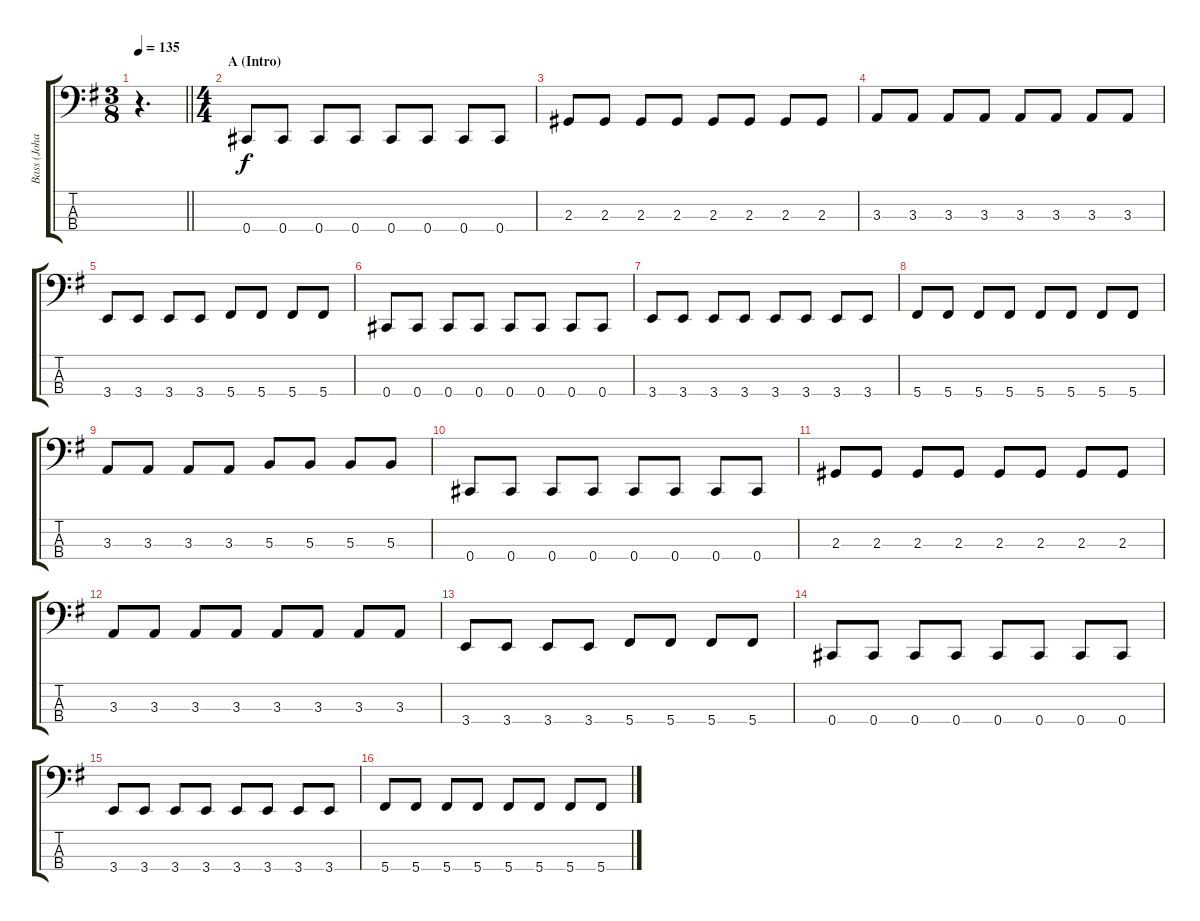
\track ("Bass (Johan Niemann)" "Bass (Joha") {instrument electricbassfinger}
\staff {score tabs}
\tuning (E2 B1 Gb1 Db1) {hide}
\ts (3 8)
\tempo 135
\clef f4
\barLineRight lightlight
\ks eminor
r.4{d dy f instrument electricbassfinger} |
\ts (4 4)
\section ("" "A (Intro)")
0.4.8 0.4.8 0.4.8 0.4.8 0.4.8 0.4.8 0.4.8 0.4.8 |
2.3.8 2.3.8 2.3.8 2.3.8 2.3.8 2.3.8 2.3.8 2.3.8 |
3.3.8 3.3.8 3.3.8 3.3.8 3.3.8 3.3.8 3.3.8 3.3.8 |
3.4.8 3.4.8 3.4.8 3.4.8 5.4.8 5.4.8 5.4.8 5.4.8 |
0.4.8 0.4.8 0.4.8 0.4.8 0.4.8 0.4.8 0.4.8 0.4.8 |
3.4.8 3.4.8 3.4.8 3.4.8 3.4.8 3.4.8 3.4.8 3.4.8 |
5.4.8 5.4.8 5.4.8 5.4.8 5.4.8 5.4.8 5.4.8 5.4.8 |
3.3.8 3.3.8 3.3.8 3.3.8 5.3.8 5.3.8 5.3.8 5.3.8 |
0.4.8 0.4.8 0.4.8 0.4.8 0.4.8 0.4.8 0.4.8 0.4.8 |
2.3.8 2.3.8 2.3.8 2.3.8 2.3.8 2.3.8 2.3.8 2.3.8 |
3.3.8 3.3.8 3.3.8 3.3.8 3.3.8 3.3.8 3.3.8 3.3.8 |
3.4.8 3.4.8 3.4.8 3.4.8 5.4.8 5.4.8 5.4.8 5.4.8 |
0.4.8 0.4.8 0.4.8 0.4.8 0.4.8 0.4.8 0.4.8 0.4.8 |
3.4.8 3.4.8 3.4.8 3.4.8 3.4.8 3.4.8 3.4.8 3.4.8 |
5.4.8 5.4.8 5.4.8 5.4.8 5.4.8 5.4.8 5.4.8 5.4.8
